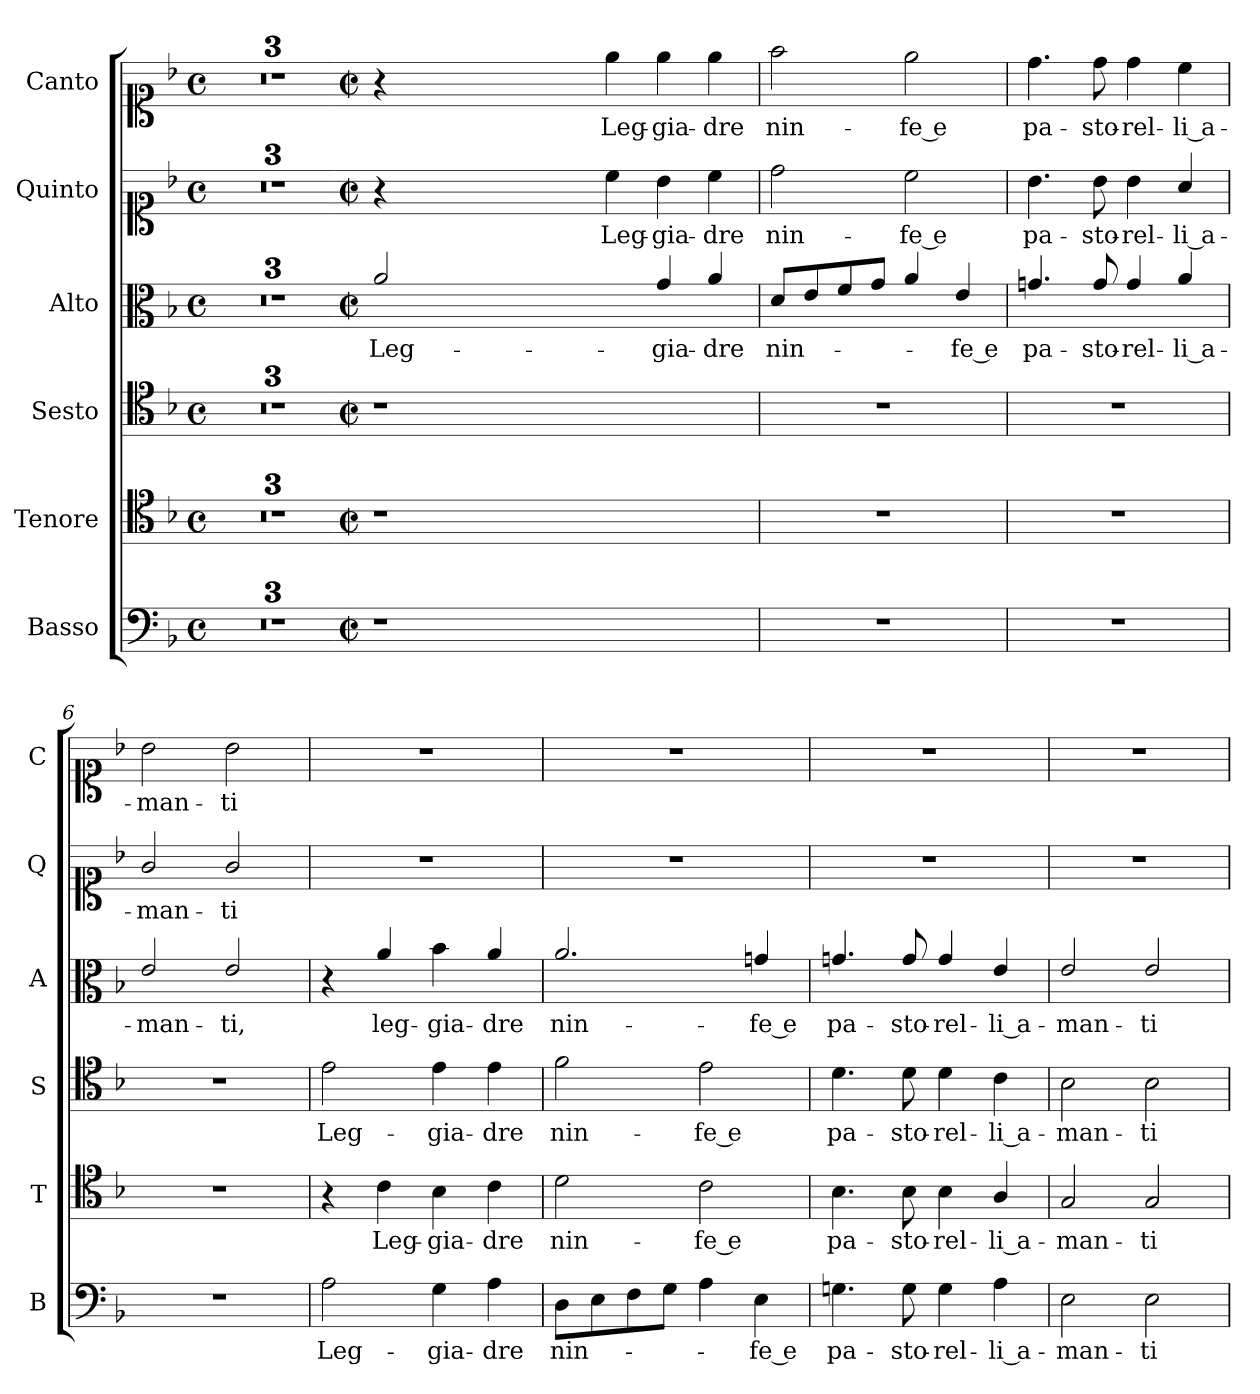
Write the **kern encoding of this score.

**kern	**text	**kern	**text	**kern	**text	**kern	**text	**kern	**text	**kern	**text
*part6	*part6	*part5	*part5	*part4	*part4	*part3	*part3	*part2	*part2	*part1	*part1
*staff6	*staff6	*staff5	*staff5	*staff4	*staff4	*staff3	*staff3	*staff2	*staff2	*staff1	*staff1
*I"Basso	*	*I"Tenore	*	*I"Sesto	*	*I"Alto	*	*I"Quinto	*	*I"Canto	*
*I'B	*	*I'T	*	*I'S	*	*I'A	*	*I'Q	*	*I'C	*
*clefF4	*	*clefC4	*	*clefC4	*	*clefC3	*	*clefC1	*	*clefC1	*
*k[b-]	*	*k[b-]	*	*k[b-]	*	*k[b-]	*	*k[b-]	*	*k[b-]	*
*F:	*	*F:	*	*F:	*	*F:	*	*F:	*	*F:	*
*M4/4	*	*M4/4	*	*M4/4	*	*M4/4	*	*M4/4	*	*M4/4	*
*met(c)	*	*met(c)	*	*met(c)	*	*met(c)	*	*met(c)	*	*met(c)	*
=1	=1	=1	=1	=1	=1	=1	=1	=1	=1	=1	=1
1ryy	.	1ryy	.	1ryy	.	1ryy	.	1ryy	.	1ryy	.
=2	=2	=2	=2	=2	=2	=2	=2	=2	=2	=2	=2
1ryy	.	1ryy	.	1ryy	.	1ryy	.	1ryy	.	1ryy	.
=3	=3	=3	=3	=3	=3	=3	=3	=3	=3	=3	=3
*	*	*clefGv2	*	*clefGv2	*	*clefG2	*	*clefG2	*	*clefG2	*
*k[f#c#g#]	*	*k[f#c#g#]	*	*k[f#c#g#]	*	*k[f#c#g#]	*	*k[f#c#g#]	*	*k[f#c#g#]	*
*A:	*	*A:	*	*A:	*	*A:	*	*A:	*	*A:	*
1ryy	.	1ryy	.	1ryy	.	1ryy	.	1ryy	.	1ryy	.
=3X1-	=3X1-	=3X1-	=3X1-	=3X1-	=3X1-	=3X1-	=3X1-	=3X1-	=3X1-	=3X1-	=3X1-
*M2/2	*	*M2/2	*	*M2/2	*	*M2/2	*	*M2/2	*	*M2/2	*
*met(c|)	*	*met(c|)	*	*met(c|)	*	*met(c|)	*	*met(c|)	*	*met(c|)	*
!	!	!	!	!	!	!	!LO:LY:b	!	!	!	!
1r	.	1r	.	1r	.	2a/	Leg-	4r	.	4r	.
.	.	.	.	.	.	.	.	1ryy	.	1ryy	.
.	.	.	.	.	.	1ryy	.	.	.	.	.
1ryy	.	1ryy	.	1ryy	.	.	.	.	.	.	.
!	!	!	!	!	!	!	!	!	!LO:LY:b	!	!LO:LY:b
.	.	.	.	.	.	.	.	4cc#\	Leg-	4ee\	Leg-
!	!	!	!	!	!	!	!LO:LY:b	!	!LO:LY:b	!	!LO:LY:b
.	.	.	.	.	.	4g#/	-gia-	4b\	-gia-	4ee\	-gia-
!	!	!	!	!	!	!	!LO:LY:b	!	!LO:LY:b	!	!LO:LY:b
.	.	.	.	.	.	4a/	-dre	4cc#\	-dre	4ee\	-dre
=4	=4	=4	=4	=4	=4	=4	=4	=4	=4	=4	=4
!	!	!	!	!	!	!	!LO:LY:b	!	!LO:LY:b	!	!LO:LY:b
1r	.	1r	.	1r	.	8d/L	nin-	2dd\	nin-	2ff#\	nin-
.	.	.	.	.	.	8e/	.	.	.	.	.
.	.	.	.	.	.	8f#/	.	.	.	.	.
.	.	.	.	.	.	8g#/J	.	.	.	.	.
!	!	!	!	!	!	!	!	!	!LO:LY:b	!	!LO:LY:b
.	.	.	.	.	.	4a/	.	2cc#\	-fe e	2ee\	-fe e
!	!	!	!	!	!	!	!LO:LY:b	!	!	!	!
.	.	.	.	.	.	4e/	-fe e	.	.	.	.
=5	=5	=5	=5	=5	=5	=5	=5	=5	=5	=5	=5
!	!	!	!	!	!	!	!LO:LY:b	!	!LO:LY:b	!	!LO:LY:b
1r	.	1r	.	1r	.	4.gn/	pa-	4.b\	pa-	4.dd\	pa-
!	!	!	!	!	!	!	!LO:LY:b	!	!LO:LY:b	!	!LO:LY:b
.	.	.	.	.	.	8g/	-sto-	8b\	-sto-	8dd\	-sto-
!	!	!	!	!	!	!	!LO:LY:b	!	!LO:LY:b	!	!LO:LY:b
.	.	.	.	.	.	4g/	-rel-	4b\	-rel-	4dd\	-rel-
!	!	!	!	!	!	!	!LO:LY:b	!	!LO:LY:b	!	!LO:LY:b
.	.	.	.	.	.	4a/	-li a-	4a/	-li a-	4cc#\	-li a-
=6	=6	=6	=6	=6	=6	=6	=6	=6	=6	=6	=6
!	!	!	!	!	!	!	!LO:LY:b	!	!LO:LY:b	!	!LO:LY:b
1r	.	1r	.	1r	.	2e/	-man-	2g#/	-man-	2b\	-man-
!	!	!	!	!	!	!	!LO:LY:b	!	!LO:LY:b	!	!LO:LY:b
.	.	.	.	.	.	2e/	-ti,	2g#/	-ti	2b\	-ti
!!LO:PB:g=z
=7	=7	=7	=7	=7	=7	=7	=7	=7	=7	=7	=7
!	!LO:LY:b	!	!	!	!LO:LY:b	!	!	!	!	!	!
2A\	Leg-	4r	.	2e\	Leg-	4r	.	1r	.	1r	.
!	!	!	!LO:LY:b	!	!	!	!LO:LY:b	!	!	!	!
.	.	4c#\	Leg-	.	.	4a/	leg-	.	.	.	.
!	!LO:LY:b	!	!LO:LY:b	!	!LO:LY:b	!	!LO:LY:b	!	!	!	!
4G#\	-gia-	4B\	-gia-	4e\	-gia-	4b\	-gia-	.	.	.	.
!	!LO:LY:b	!	!LO:LY:b	!	!LO:LY:b	!	!LO:LY:b	!	!	!	!
4A\	-dre	4c#\	-dre	4e\	-dre	4a/	-dre	.	.	.	.
=8	=8	=8	=8	=8	=8	=8	=8	=8	=8	=8	=8
!	!LO:LY:b	!	!LO:LY:b	!	!LO:LY:b	!	!LO:LY:b	!	!	!	!
8D\L	nin-	2d\	nin-	2f#\	nin-	2.a/	nin-	1r	.	1r	.
8E\	.	.	.	.	.	.	.	.	.	.	.
8F#\	.	.	.	.	.	.	.	.	.	.	.
8G#\J	.	.	.	.	.	.	.	.	.	.	.
!	!	!	!LO:LY:b	!	!LO:LY:b	!	!	!	!	!	!
4A\	.	2c#\	-fe e	2e\	-fe e	.	.	.	.	.	.
!	!LO:LY:b	!	!	!	!	!	!LO:LY:b	!	!	!	!
4E\	-fe e	.	.	.	.	4gn/	-fe e	.	.	.	.
=9	=9	=9	=9	=9	=9	=9	=9	=9	=9	=9	=9
!	!LO:LY:b	!	!LO:LY:b	!	!LO:LY:b	!	!LO:LY:b	!	!	!	!
4.Gn\	pa-	4.B\	pa-	4.d\	pa-	4.gn/	pa-	1r	.	1r	.
!	!LO:LY:b	!	!LO:LY:b	!	!LO:LY:b	!	!LO:LY:b	!	!	!	!
8G\	-sto-	8B\	-sto-	8d\	-sto-	8g/	-sto-	.	.	.	.
!	!LO:LY:b	!	!LO:LY:b	!	!LO:LY:b	!	!LO:LY:b	!	!	!	!
4G\	-rel-	4B\	-rel-	4d\	-rel-	4g/	-rel-	.	.	.	.
!	!LO:LY:b	!	!LO:LY:b	!	!LO:LY:b	!	!LO:LY:b	!	!	!	!
4A\	-li a-	4A/	-li a-	4c#\	-li a-	4e/	-li a-	.	.	.	.
=10	=10	=10	=10	=10	=10	=10	=10	=10	=10	=10	=10
!	!LO:LY:b	!	!LO:LY:b	!	!LO:LY:b	!	!LO:LY:b	!	!	!	!
2E\	-man-	2G#/	-man-	2B\	-man-	2e/	-man-	1r	.	1r	.
!	!LO:LY:b	!	!LO:LY:b	!	!LO:LY:b	!	!LO:LY:b	!	!	!	!
2E\	-ti	2G#/	-ti	2B\	-ti	2e/	-ti	.	.	.	.
=	=	=	=	=	=	=	=	=	=	=	=
*-	*-	*-	*-	*-	*-	*-	*-	*-	*-	*-	*-
